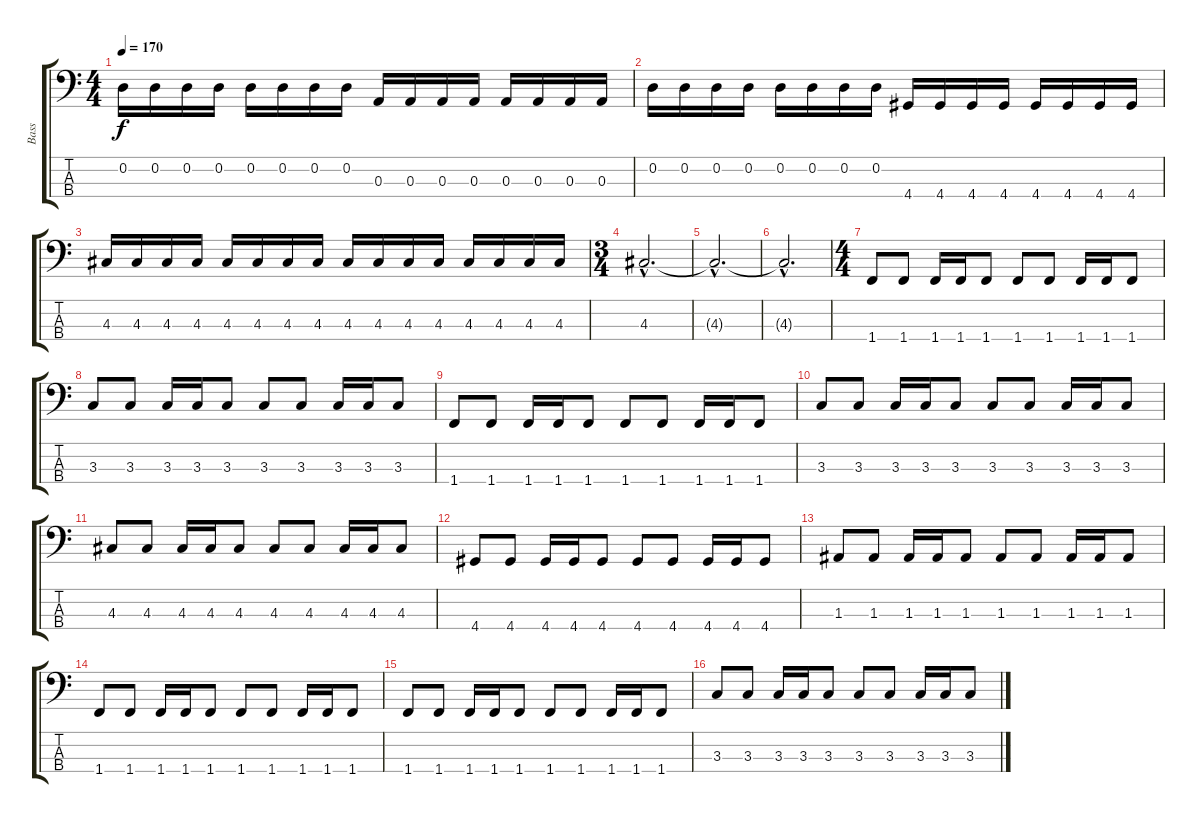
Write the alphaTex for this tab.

\track ("Bass" "Bass") {instrument electricbassfinger}
\staff {score tabs}
\tuning (G2 D2 A1 E1) {hide}
\ts (4 4)
\tempo 170
\clef f4
\ks c
0.2.16{dy f} 0.2.16 0.2.16 0.2.16 0.2.16 0.2.16 0.2.16 0.2.16 0.3.16 0.3.16 0.3.16 0.3.16 0.3.16 0.3.16 0.3.16 0.3.16 |
0.2.16 0.2.16 0.2.16 0.2.16 0.2.16 0.2.16 0.2.16 0.2.16 4.4.16 4.4.16 4.4.16 4.4.16 4.4.16 4.4.16 4.4.16 4.4.16 |
4.3.16 4.3.16 4.3.16 4.3.16 4.3.16 4.3.16 4.3.16 4.3.16 4.3.16 4.3.16 4.3.16 4.3.16 4.3.16 4.3.16 4.3.16 4.3.16 |
\ts (3 4)
4.3{hac}.2{d} |
4.3{hac t}.2{d} |
4.3{hac t}.2{d} |
\ts (4 4)
1.4.8 1.4.8 1.4.16 1.4.16 1.4.8 1.4.8 1.4.8 1.4.16 1.4.16 1.4.8 |
3.3.8 3.3.8 3.3.16 3.3.16 3.3.8 3.3.8 3.3.8 3.3.16 3.3.16 3.3.8 |
1.4.8 1.4.8 1.4.16 1.4.16 1.4.8 1.4.8 1.4.8 1.4.16 1.4.16 1.4.8 |
3.3.8 3.3.8 3.3.16 3.3.16 3.3.8 3.3.8 3.3.8 3.3.16 3.3.16 3.3.8 |
4.3.8 4.3.8 4.3.16 4.3.16 4.3.8 4.3.8 4.3.8 4.3.16 4.3.16 4.3.8 |
4.4.8 4.4.8 4.4.16 4.4.16 4.4.8 4.4.8 4.4.8 4.4.16 4.4.16 4.4.8 |
1.3.8 1.3.8 1.3.16 1.3.16 1.3.8 1.3.8 1.3.8 1.3.16 1.3.16 1.3.8 |
1.4.8 1.4.8 1.4.16 1.4.16 1.4.8 1.4.8 1.4.8 1.4.16 1.4.16 1.4.8 |
1.4.8 1.4.8 1.4.16 1.4.16 1.4.8 1.4.8 1.4.8 1.4.16 1.4.16 1.4.8 |
3.3.8 3.3.8 3.3.16 3.3.16 3.3.8 3.3.8 3.3.8 3.3.16 3.3.16 3.3.8
